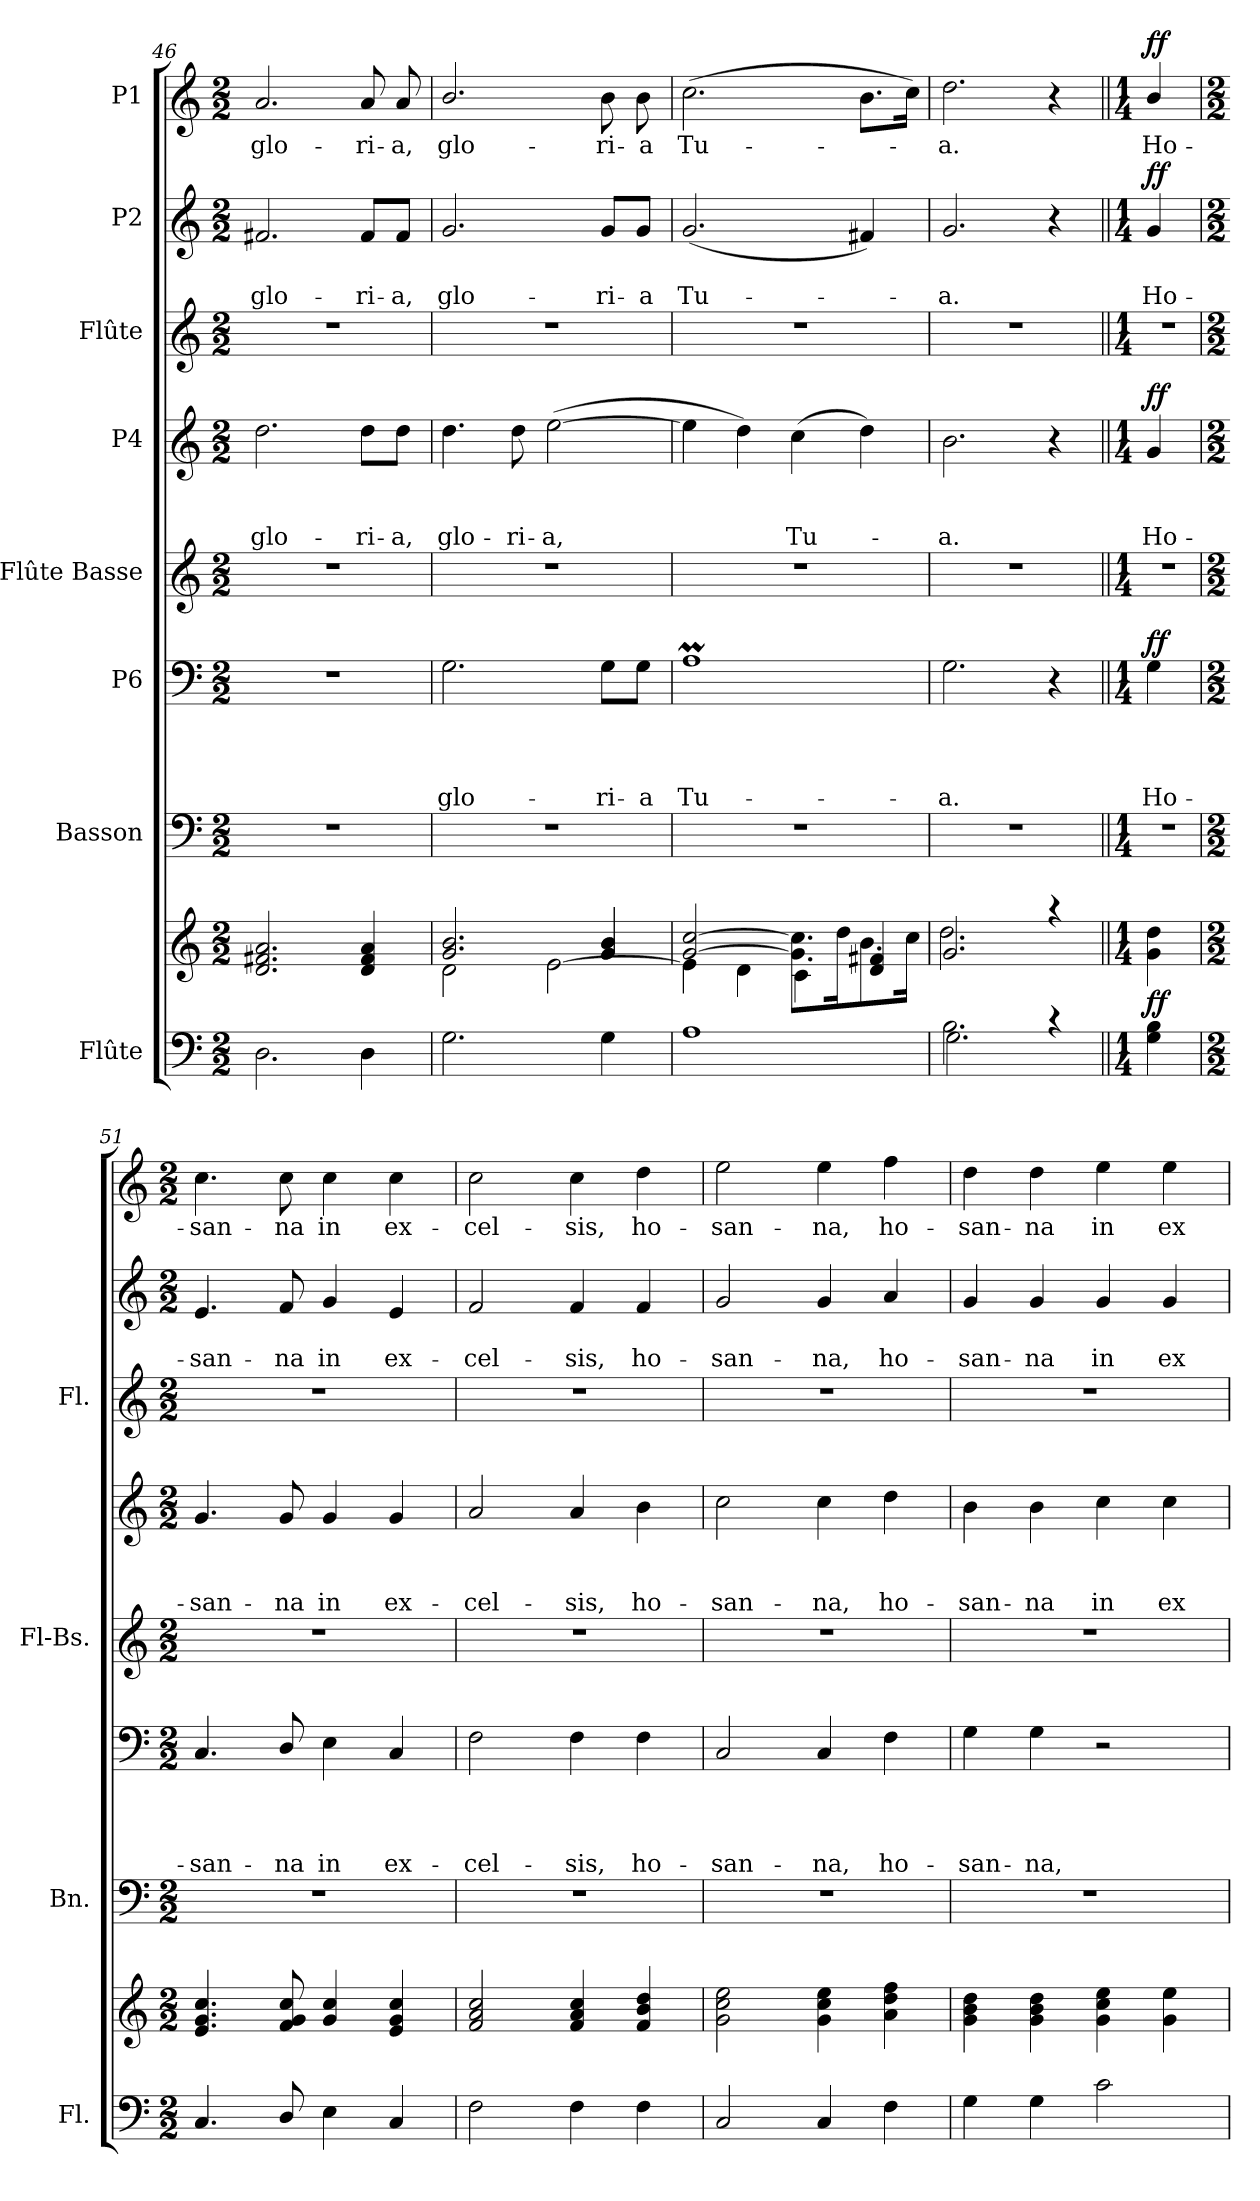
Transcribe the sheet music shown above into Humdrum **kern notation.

**kern	**kern	**dynam	**kern	**kern	**text	**text	**text	**text	**dynam	**kern	**kern	**text	**text	**text	**dynam	**kern	**kern	**text	**text	**dynam	**kern	**text	**dynam
*part8	*part8	*part8	*part7	*part6	*part6	*part6	*part6	*part6	*part6	*part5	*part4	*part4	*part4	*part4	*part4	*part3	*part2	*part2	*part2	*part2	*part1	*part1	*part1
*staff9	*staff8	*staff8/9	*staff7	*staff6	*staff6	*staff6	*staff6	*staff6	*staff6	*staff5	*staff4	*staff4	*staff4	*staff4	*staff4	*staff3	*staff2	*staff2	*staff2	*staff2	*staff1	*staff1	*staff1
*I"Flûte	*	*	*I"Basson	*I"P6	*	*	*	*	*	*I"Flûte Basse	*I"P4	*	*	*	*	*I"Flûte	*I"P2	*	*	*	*I"P1	*	*
*I'Fl.	*	*	*I'Bn.	*	*	*	*	*	*	*I'Fl-Bs.	*	*	*	*	*	*I'Fl.	*	*	*	*	*	*	*
!!LO:PB:g=z
*clefF4	*clefG2	*	*clefF4	*clefF4	*	*	*	*	*	*clefG2	*clefG2	*	*	*	*	*clefG2	*clefG2	*	*	*	*clefG2	*	*
*	*	*	*	*	*	*	*	*	*	*ITrd7c12	*ITrd7c12	*	*	*	*	*	*	*	*	*	*	*	*
*k[]	*k[]	*	*k[]	*k[]	*	*	*	*	*	*k[]	*k[]	*	*	*	*	*k[]	*k[]	*	*	*	*k[]	*	*
*C:	*C:	*	*C:	*C:	*	*	*	*	*	*C:	*C:	*	*	*	*	*C:	*C:	*	*	*	*C:	*	*
*M2/2	*M2/2	*	*M2/2	*M2/2	*	*	*	*	*	*M2/2	*M2/2	*	*	*	*	*M2/2	*M2/2	*	*	*	*M2/2	*	*
=46	=46	=46	=46	=46	=46	=46	=46	=46	=46	=46	=46	=46	=46	=46	=46	=46	=46	=46	=46	=46	=46	=46	=46
*^	*^	*	*	*	*	*	*	*	*	*	*	*	*	*	*	*	*	*	*	*	*	*	*
*	*	*	*^	*	*	*	*	*	*	*	*	*	*	*	*	*	*	*	*	*	*	*	*	*	*
!	!	!	!	!	!	!	!	!	!	!	!	!	!	!	!	!	!LO:LY:b	!	!	!	!	!LO:LY:b	!	!	!LO:LY:b	!
2.D\	1ryy	2.d/ 2.f#X/ 2.a/	1ryy	1ryy	.	1r	1r	.	.	.	.	.	1r	2.d\	.	.	glo-	.	1r	2.f#X/	.	glo-	.	2.a/	glo-	.
!	!	!	!	!	!	!	!	!	!	!	!	!	!	!	!	!	!LO:LY:b	!	!	!	!	!LO:LY:b	!	!	!LO:LY:b	!
4D\	.	4d/ 4f#/ 4a/	.	.	.	.	.	.	.	.	.	.	.	8d\L	.	.	-ri-	.	.	8f#/L	.	-ri-	.	8a/	-ri-	.
!	!	!	!	!	!	!	!	!	!	!	!	!	!	!	!	!	!LO:LY:b	!	!	!	!	!LO:LY:b	!	!	!LO:LY:b	!
.	.	.	.	.	.	.	.	.	.	.	.	.	.	8d\J	.	.	-a,	.	.	8f#/J	.	-a,	.	8a/	-a,	.
=47	=47	=47	=47	=47	=47	=47	=47	=47	=47	=47	=47	=47	=47	=47	=47	=47	=47	=47	=47	=47	=47	=47	=47	=47	=47	=47
!	!	!	!	!	!	!	!	!	!	!	!LO:LY:b	!	!	!	!	!	!LO:LY:b	!	!	!	!	!LO:LY:b	!	!	!LO:LY:b	!
2.G\	1ryy	2.g/ 2.b/	2.ryy	2d\	.	1r	2.G\	.	.	.	glo-	.	1r	4.d\	.	.	glo-	.	1r	2.g/	.	glo-	.	2.b/	glo-	.
!	!	!	!	!	!	!	!	!	!	!	!	!	!	!	!	!	!LO:LY:b	!	!	!	!	!	!	!	!	!
.	.	.	.	.	.	.	.	.	.	.	.	.	.	8d\	.	.	-ri-	.	.	.	.	.	.	.	.	.
!	!	!	!	!	!	!	!	!	!	!	!	!	!	!	!	!	!LO:LY:b	!	!	!	!	!	!	!	!	!
.	.	.	.	[<2e\	.	.	.	.	.	.	.	.	.	(>[>2e\	.	.	-a,	.	.	.	.	.	.	.	.	.
!	!	!	!	!	!	!	!	!	!	!	!LO:LY:b	!	!	!	!	!	!	!	!	!	!	!LO:LY:b	!	!	!LO:LY:b	!
4G\	.	4g/ 4b/	4g/ 4b/	.	.	.	8G\L	.	.	.	-ri-	.	.	.	.	.	.	.	.	8g/L	.	-ri-	.	8b\	-ri-	.
!	!	!	!	!	!	!	!	!	!	!	!LO:LY:b	!	!	!	!	!	!	!	!	!	!	!LO:LY:b	!	!	!LO:LY:b	!
.	.	.	.	.	.	.	8G\J	.	.	.	-a	.	.	.	.	.	.	.	.	8g/J	.	-a	.	8b\	-a	.
=48	=48	=48	=48	=48	=48	=48	=48	=48	=48	=48	=48	=48	=48	=48	=48	=48	=48	=48	=48	=48	=48	=48	=48	=48	=48	=48
!	!	!	!	!	!	!	!	!	!	!	!LO:LY:b	!	!	!	!	!	!	!	!	!	!	!LO:LY:b	!	!	!LO:LY:b	!
1A	1ryy	[>2g/ [>2cc/	2.ryy	4e\]	.	1r	1AM	.	.	.	Tu-	.	1r	4e\]	.	.	.	.	1r	(<2.g/	.	Tu-	.	(>2.cc\	Tu-	.
.	.	.	.	4d\	.	.	.	.	.	.	.	.	.	4d\)	.	.	.	.	.	.	.	.	.	.	.	.
!	!	!	!	!	!	!	!	!	!	!	!	!	!	!	!	!	!LO:LY:b	!	!	!	!	!	!	!	!	!
.	.	8.g\] 8.cc\]L	.	4c\	.	.	.	.	.	.	.	.	.	(>4c\	.	.	Tu-	.	.	.	.	.	.	.	.	.
.	.	16dd\k	.	.	.	.	.	.	.	.	.	.	.	.	.	.	.	.	.	.	.	.	.	.	.	.
.	.	8.b\	4d/ 4f#X/	4ryy	.	.	.	.	.	.	.	.	.	4d\)	.	.	.	.	.	4f#X/)	.	.	.	8.b\L	.	.
.	.	16cc\Jk	.	.	.	.	.	.	.	.	.	.	.	.	.	.	.	.	.	.	.	.	.	16cc\Jk)	.	.
=49	=49	=49	=49	=49	=49	=49	=49	=49	=49	=49	=49	=49	=49	=49	=49	=49	=49	=49	=49	=49	=49	=49	=49	=49	=49	=49
!	!	!	!	!	!	!	!	!	!	!	!LO:LY:b	!	!	!	!	!	!LO:LY:b	!	!	!	!	!LO:LY:b	!	!	!LO:LY:b	!
2.B\	2.G\	2.g/	2.dd\	1ryy	.	1r	2.G\	.	.	.	-a.	.	1r	2.B\	.	.	-a.	.	1r	2.g/	.	-a.	.	2.dd\	-a.	.
4rc	4ryy	4raa	4ryy	.	.	.	4r	.	.	.	.	.	.	4r	.	.	.	.	.	4r	.	.	.	4r	.	.
=50||	=50||	=50||	=50||	=50||	=50||	=50||	=50||	=50||	=50||	=50||	=50||	=50||	=50||	=50||	=50||	=50||	=50||	=50||	=50||	=50||	=50||	=50||	=50||	=50||	=50||	=50||
*M1/4	*	*M1/4	*	*	*	*M1/4	*M1/4	*	*	*	*	*	*M1/4	*M1/4	*	*	*	*	*M1/4	*M1/4	*	*	*	*M1/4	*	*
!	!	!	!	!	!LO:DY:b	!	!	!	!	!	!LO:LY:b	!LO:DY:a	!	!	!	!	!LO:LY:b	!LO:DY:a	!	!	!	!LO:LY:b	!LO:DY:a	!	!LO:LY:b	!LO:DY:a
4G\ 4B\	4ryy	4g\ 4dd\	4ryy	4ryy	ff	4r	4G\	.	.	.	Ho-	ff	4r	4G/	.	.	Ho-	ff	4r	4g/	.	Ho-	ff	4b/	Ho-	ff
=51	=51	=51	=51	=51	=51	=51	=51	=51	=51	=51	=51	=51	=51	=51	=51	=51	=51	=51	=51	=51	=51	=51	=51	=51	=51	=51
*M2/2	*	*M2/2	*	*	*	*M2/2	*M2/2	*	*	*	*	*	*M2/2	*M2/2	*	*	*	*	*M2/2	*M2/2	*	*	*	*M2/2	*	*
!	!	!	!	!	!	!	!	!	!	!	!LO:LY:b	!	!	!	!	!	!LO:LY:b	!	!	!	!	!LO:LY:b	!	!	!LO:LY:b	!
4.C/	1ryy	4.e/ 4.g/ 4.cc/	1ryy	1ryy	.	1r	4.C/	.	.	.	-san-	.	1r	4.G/	.	.	-san-	.	1r	4.e/	.	-san-	.	4.cc\	-san-	.
!	!	!	!	!	!	!	!	!	!	!	!LO:LY:b	!	!	!	!	!	!LO:LY:b	!	!	!	!	!LO:LY:b	!	!	!LO:LY:b	!
8D/	.	8f/ 8g/ 8cc/	.	.	.	.	8D/	.	.	.	-na	.	.	8G/	.	.	-na	.	.	8f/	.	-na	.	8cc\	-na	.
!	!	!	!	!	!	!	!	!	!	!	!LO:LY:b	!	!	!	!	!	!LO:LY:b	!	!	!	!	!LO:LY:b	!	!	!LO:LY:b	!
4E\	.	4g/ 4cc/	.	.	.	.	4E\	.	.	.	in	.	.	4G/	.	.	in	.	.	4g/	.	in	.	4cc\	in	.
!	!	!	!	!	!	!	!	!	!	!	!LO:LY:b	!	!	!	!	!	!LO:LY:b	!	!	!	!	!LO:LY:b	!	!	!LO:LY:b	!
4C/	.	4e/ 4g/ 4cc/	.	.	.	.	4C/	.	.	.	ex-	.	.	4G/	.	.	ex-	.	.	4e/	.	ex-	.	4cc\	ex-	.
=52	=52	=52	=52	=52	=52	=52	=52	=52	=52	=52	=52	=52	=52	=52	=52	=52	=52	=52	=52	=52	=52	=52	=52	=52	=52	=52
!	!	!	!	!	!	!	!	!	!	!	!LO:LY:b	!	!	!	!	!	!LO:LY:b	!	!	!	!	!LO:LY:b	!	!	!LO:LY:b	!
2F\	1ryy	2f/ 2a/ 2cc/	1ryy	1ryy	.	1r	2F\	.	.	.	-cel-	.	1r	2A/	.	.	-cel-	.	1r	2f/	.	-cel-	.	2cc\	-cel-	.
!	!	!	!	!	!	!	!	!	!	!	!LO:LY:b	!	!	!	!	!	!LO:LY:b	!	!	!	!	!LO:LY:b	!	!	!LO:LY:b	!
4F\	.	4f/ 4a/ 4cc/	.	.	.	.	4F\	.	.	.	-sis,	.	.	4A/	.	.	-sis,	.	.	4f/	.	-sis,	.	4cc\	-sis,	.
!	!	!	!	!	!	!	!	!	!	!	!LO:LY:b	!	!	!	!	!	!LO:LY:b	!	!	!	!	!LO:LY:b	!	!	!LO:LY:b	!
4F\	.	4f/ 4b/ 4dd/	.	.	.	.	4F\	.	.	.	ho-	.	.	4B\	.	.	ho-	.	.	4f/	.	ho-	.	4dd\	ho-	.
=53	=53	=53	=53	=53	=53	=53	=53	=53	=53	=53	=53	=53	=53	=53	=53	=53	=53	=53	=53	=53	=53	=53	=53	=53	=53	=53
!	!	!	!	!	!	!	!	!	!	!	!LO:LY:b	!	!	!	!	!	!LO:LY:b	!	!	!	!	!LO:LY:b	!	!	!LO:LY:b	!
2C/	1ryy	2g\ 2cc\ 2ee\	1ryy	1ryy	.	1r	2C/	.	.	.	-san-	.	1r	2c\	.	.	-san-	.	1r	2g/	.	-san-	.	2ee\	-san-	.
!	!	!	!	!	!	!	!	!	!	!	!LO:LY:b	!	!	!	!	!	!LO:LY:b	!	!	!	!	!LO:LY:b	!	!	!LO:LY:b	!
4C/	.	4g\ 4cc\ 4ee\	.	.	.	.	4C/	.	.	.	-na,	.	.	4c\	.	.	-na,	.	.	4g/	.	-na,	.	4ee\	-na,	.
!	!	!	!	!	!	!	!	!	!	!	!LO:LY:b	!	!	!	!	!	!LO:LY:b	!	!	!	!	!LO:LY:b	!	!	!LO:LY:b	!
4F\	.	4a\ 4dd\ 4ff\	.	.	.	.	4F\	.	.	.	ho-	.	.	4d\	.	.	ho-	.	.	4a/	.	ho-	.	4ff\	ho-	.
!!LO:PB:g=z
=54	=54	=54	=54	=54	=54	=54	=54	=54	=54	=54	=54	=54	=54	=54	=54	=54	=54	=54	=54	=54	=54	=54	=54	=54	=54	=54
!	!	!	!	!	!	!	!	!	!	!	!LO:LY:b	!	!	!	!	!	!LO:LY:b	!	!	!	!	!LO:LY:b	!	!	!LO:LY:b	!
4G\	1ryy	4g\ 4b\ 4dd\	1ryy	1ryy	.	1r	4G\	.	.	.	-san-	.	1r	4B\	.	.	-san-	.	1r	4g/	.	-san-	.	4dd\	-san-	.
!	!	!	!	!	!	!	!	!	!	!	!LO:LY:b	!	!	!	!	!	!LO:LY:b	!	!	!	!	!LO:LY:b	!	!	!LO:LY:b	!
4G\	.	4g\ 4b\ 4dd\	.	.	.	.	4G\	.	.	.	-na,	.	.	4B\	.	.	-na	.	.	4g/	.	-na	.	4dd\	-na	.
!	!	!	!	!	!	!	!	!	!	!	!	!	!	!	!	!	!LO:LY:b	!	!	!	!	!LO:LY:b	!	!	!LO:LY:b	!
2c\	.	4g\ 4cc\ 4ee\	.	.	.	.	2r	.	.	.	.	.	.	4c\	.	.	in	.	.	4g/	.	in	.	4ee\	in	.
!	!	!	!	!	!	!	!	!	!	!	!	!	!	!	!	!	!LO:LY:b	!	!	!	!	!LO:LY:b	!	!	!LO:LY:b	!
.	.	4g\ 4ee\	.	.	.	.	.	.	.	.	.	.	.	4c\	.	.	ex-	.	.	4g/	.	ex-	.	4ee\	ex-	.
*v	*v	*	*	*	*	*	*	*	*	*	*	*	*	*	*	*	*	*	*	*	*	*	*	*	*	*
*	*v	*v	*v	*	*	*	*	*	*	*	*	*	*	*	*	*	*	*	*	*	*	*	*	*	*
=	=	=	=	=	=	=	=	=	=	=	=	=	=	=	=	=	=	=	=	=	=	=	=
*-	*-	*-	*-	*-	*-	*-	*-	*-	*-	*-	*-	*-	*-	*-	*-	*-	*-	*-	*-	*-	*-	*-	*-
